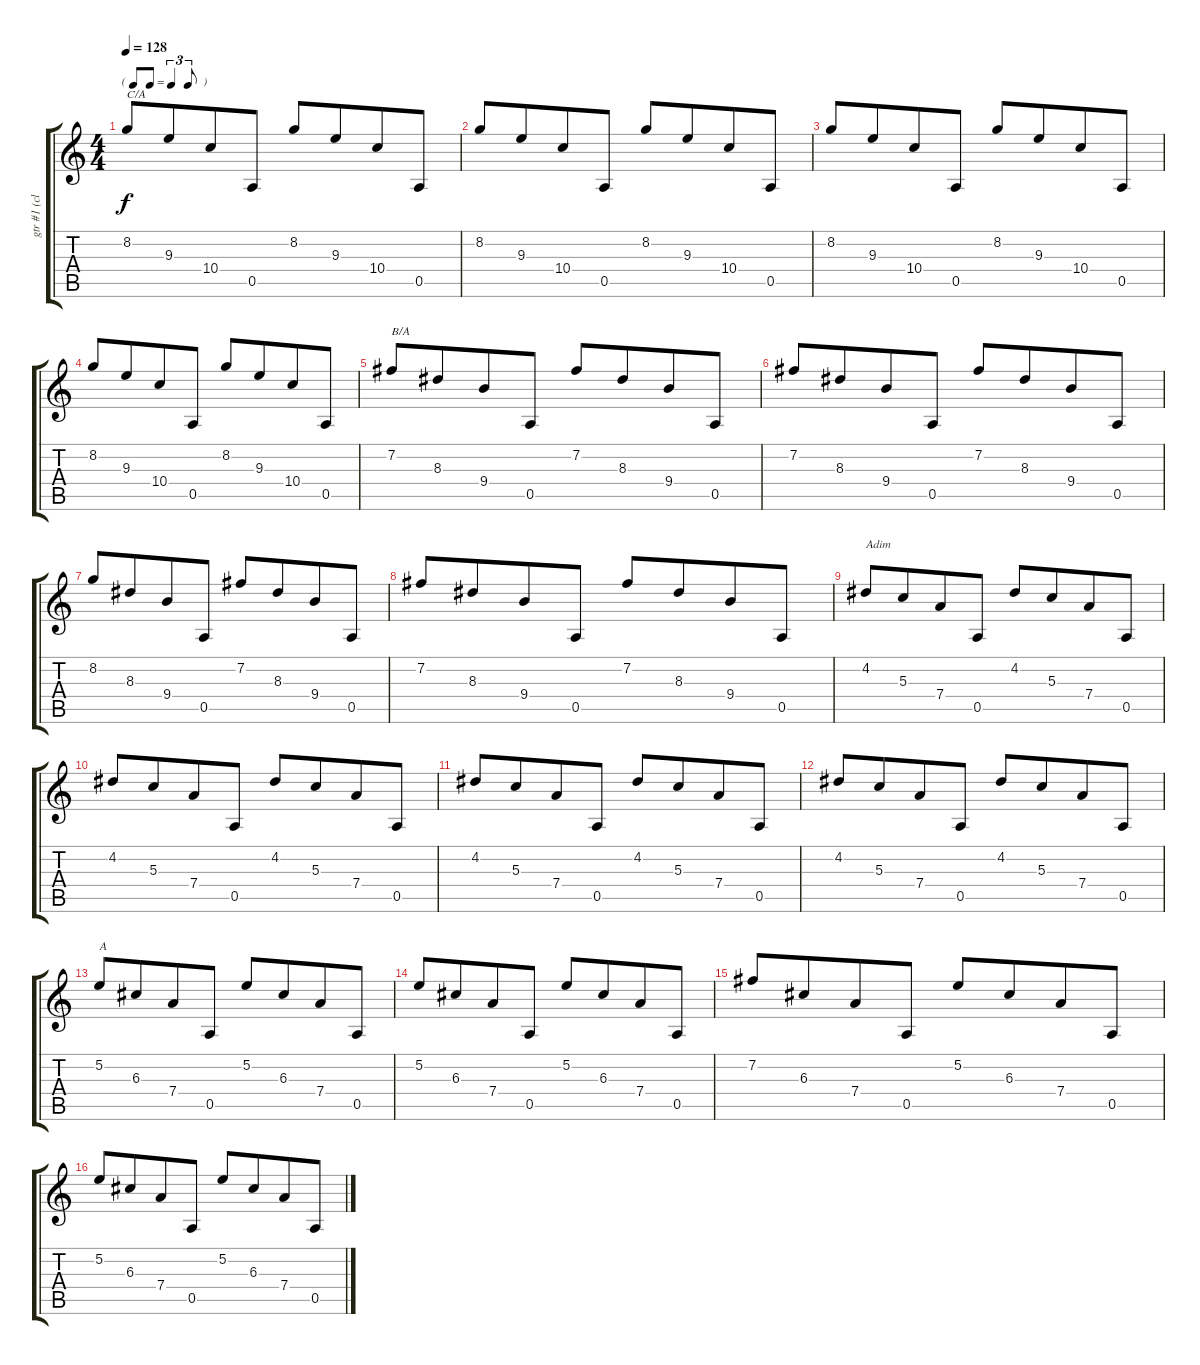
\track ("gtr #1 (clean)" "gtr #1 (cl") {instrument electricguitarclean}
\staff {score tabs}
\tuning (E4 B3 G3 D3 A2 E2) {hide}
\ts (4 4)
\tf triplet8th
\tempo 128
\clef g2
\ks c
8.2.8{txt "C/A" dy f} 9.3.8{beam merge} 10.4.8 0.5.8 8.2.8 9.3.8{beam merge} 10.4.8 0.5.8 |
8.2.8 9.3.8{beam merge} 10.4.8 0.5.8 8.2.8 9.3.8{beam merge} 10.4.8 0.5.8 |
8.2.8 9.3.8{beam merge} 10.4.8 0.5.8 8.2.8 9.3.8{beam merge} 10.4.8 0.5.8 |
8.2.8 9.3.8{beam merge} 10.4.8 0.5.8 8.2.8 9.3.8{beam merge} 10.4.8 0.5.8 |
7.2.8{txt "B/A"} 8.3.8{beam merge} 9.4.8 0.5.8 7.2.8 8.3.8{beam merge} 9.4.8 0.5.8 |
7.2.8 8.3.8{beam merge} 9.4.8 0.5.8 7.2.8 8.3.8{beam merge} 9.4.8 0.5.8 |
8.2.8 8.3.8{beam merge} 9.4.8 0.5.8 7.2.8 8.3.8{beam merge} 9.4.8 0.5.8 |
7.2.8 8.3.8{beam merge} 9.4.8 0.5.8 7.2.8 8.3.8{beam merge} 9.4.8 0.5.8 |
4.2.8{txt "Adim"} 5.3.8{beam merge} 7.4.8 0.5.8 4.2.8 5.3.8{beam merge} 7.4.8 0.5.8 |
4.2.8 5.3.8{beam merge} 7.4.8 0.5.8 4.2.8 5.3.8{beam merge} 7.4.8 0.5.8 |
4.2.8 5.3.8{beam merge} 7.4.8 0.5.8 4.2.8 5.3.8{beam merge} 7.4.8 0.5.8 |
4.2.8 5.3.8{beam merge} 7.4.8 0.5.8 4.2.8 5.3.8{beam merge} 7.4.8 0.5.8 |
5.2.8{txt "A"} 6.3.8{beam merge} 7.4.8 0.5.8 5.2.8 6.3.8{beam merge} 7.4.8 0.5.8 |
5.2.8 6.3.8{beam merge} 7.4.8 0.5.8 5.2.8 6.3.8{beam merge} 7.4.8 0.5.8 |
7.2.8 6.3.8{beam merge} 7.4.8 0.5.8 5.2.8 6.3.8{beam merge} 7.4.8 0.5.8 |
5.2.8 6.3.8{beam merge} 7.4.8 0.5.8 5.2.8 6.3.8{beam merge} 7.4.8 0.5.8
